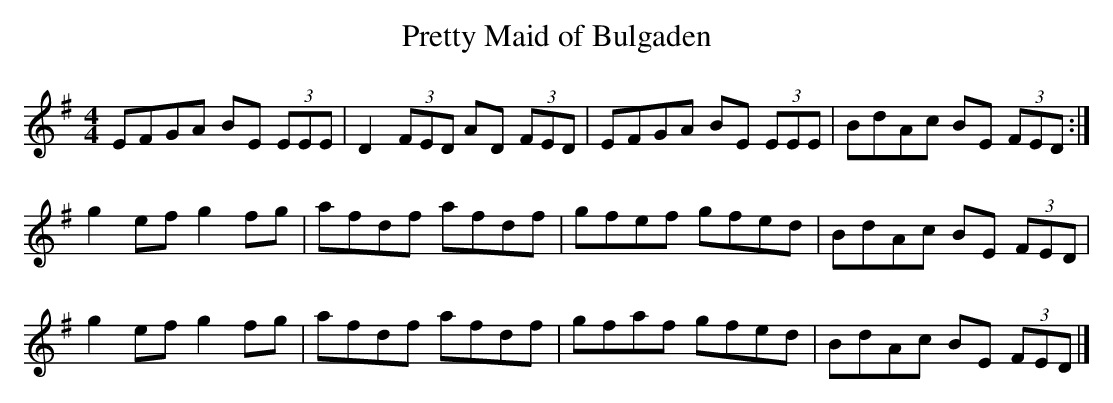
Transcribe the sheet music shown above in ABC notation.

X:1
T: Pretty Maid of Bulgaden
L: 1/8
M: 4/4
K: G
EFGA BE (3EEE | D2 (3FED AD (3FED | EFGA BE (3EEE | BdAc BE (3FED :|
g2 ef g2 fg | afdf afdf | gfef gfed | BdAc BE (3FED |
g2 ef g2 fg | afdf afdf | gfaf gfed | BdAc BE (3FED |]
